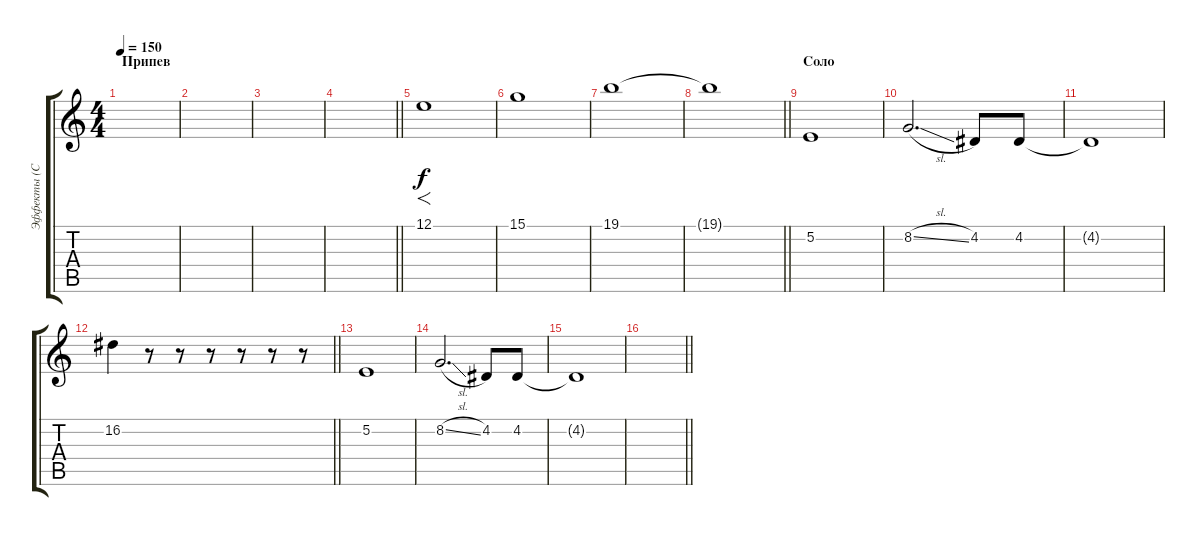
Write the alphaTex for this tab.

\track ("Эффекты (Сажинов)" "Эффекты (С") {instrument pad4choir}
\staff {score tabs}
\tuning (E4 B3 G3 D3 A2 E2) {hide}
\ts (4 4)
\section ("" "Припев")
\tempo 150
\clef g2
\ks c
|
|
|
\barLineRight lightlight
|
12.1.1{f dy f balance 8 instrument pad4choir} |
15.1.1 |
19.1.1 |
\barLineRight lightlight
19.1{t}.1 |
\section ("" "Соло")
5.2.1 |
8.2{sl}.2{d} 4.2.8 4.2.8 |
4.2{t}.1 |
\barLineRight lightlight
16.2.4 r.8 r.8 r.8 r.8 r.8 r.8 |
5.2.1 |
8.2{sl}.2{d} 4.2.8 4.2.8 |
4.2{t}.1 |
\barLineRight lightlight
